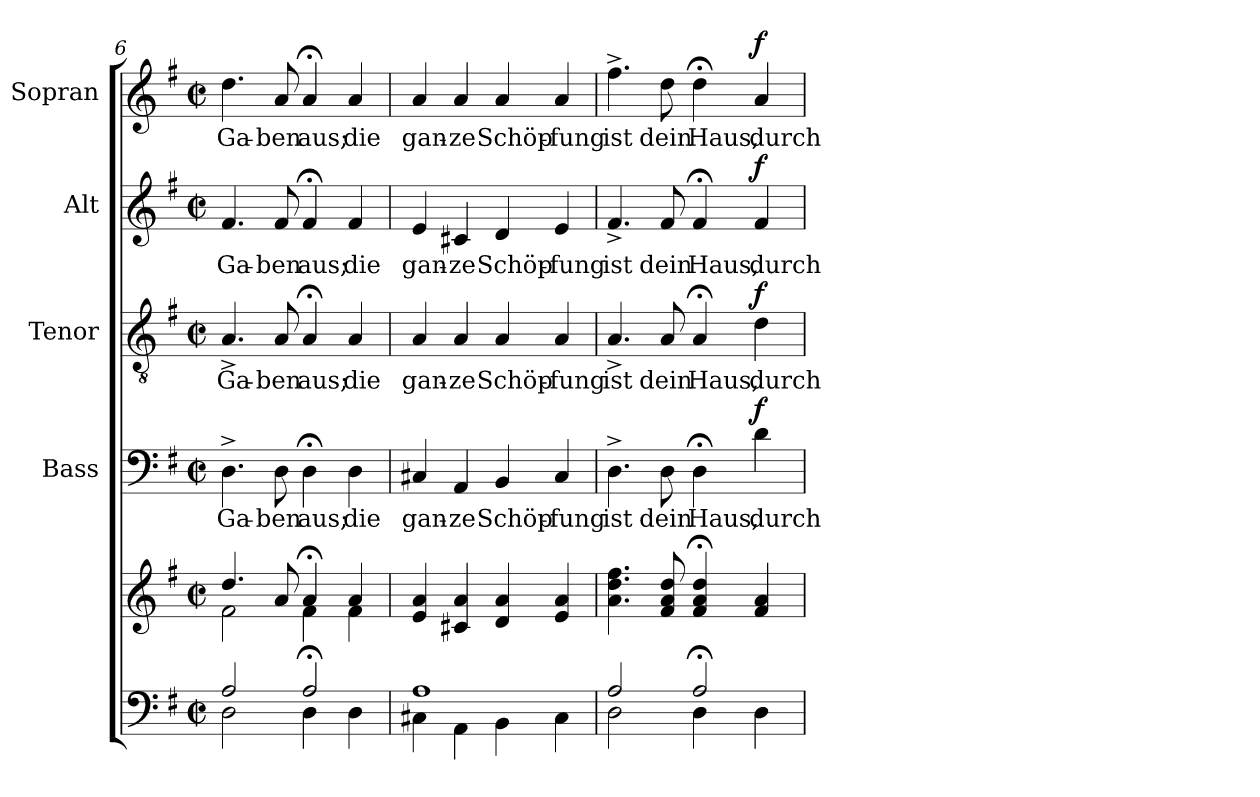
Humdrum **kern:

**kern	**kern	**kern	**text	**dynam	**kern	**text	**dynam	**kern	**text	**dynam	**kern	**text	**dynam
*part5	*part5	*part4	*part4	*part4	*part3	*part3	*part3	*part2	*part2	*part2	*part1	*part1	*part1
*staff6	*staff5	*staff4	*staff4	*staff4	*staff3	*staff3	*staff3	*staff2	*staff2	*staff2	*staff1	*staff1	*staff1
*	*	*I"Bass	*	*	*I"Tenor	*	*	*I"Alt	*	*	*I"Sopran	*	*
*	*	*I'B.	*	*	*I'T.	*	*	*I'A.	*	*	*I'S.	*	*
*clefF4	*clefG2	*clefF4	*	*	*clefGv2	*	*	*clefG2	*	*	*clefG2	*	*
*k[f#]	*k[f#]	*k[f#]	*	*	*k[f#]	*	*	*k[f#]	*	*	*k[f#]	*	*
*G:	*G:	*G:	*	*	*G:	*	*	*G:	*	*	*G:	*	*
*M2/2	*M2/2	*M2/2	*	*	*M2/2	*	*	*M2/2	*	*	*M2/2	*	*
*met(c|)	*met(c|)	*met(c|)	*	*	*met(c|)	*	*	*met(c|)	*	*	*met(c|)	*	*
=6	=6	=6	=6	=6	=6	=6	=6	=6	=6	=6	=6	=6	=6
*^	*^	*	*	*	*	*	*	*	*	*	*	*	*
!	!	!	!	!	!LO:LY:b	!	!	!LO:LY:b	!	!	!LO:LY:b	!	!	!LO:LY:b	!
2A/	2D\	4.dd/	2f#\	4.D^>\	Ga-	.	4.A^>/	Ga-	.	4.f#/	Ga-	.	4.dd\	Ga-	.
!	!	!	!	!	!LO:LY:b	!	!	!LO:LY:b	!	!	!LO:LY:b	!	!	!LO:LY:b	!
.	.	8a/	.	8D\	-ben	.	8A/	-ben	.	8f#/	-ben	.	8a/	-ben	.
!	!	!	!	!	!LO:LY:b	!	!	!LO:LY:b	!	!	!LO:LY:b	!	!	!LO:LY:b	!
2A;/	4D\	4a;</	4f#\	4D;<\	aus;	.	4A;</	aus;	.	4f#;</	aus;	.	4a;</	aus;	.
!	!	!	!	!	!LO:LY:b	!	!	!LO:LY:b	!	!	!LO:LY:b	!	!	!LO:LY:b	!
.	4D\	4a/	4f#\	4D\	die	.	4A/	die	.	4f#/	die	.	4a/	die	.
!!LO:LB:g=z
=7	=7	=7	=7	=7	=7	=7	=7	=7	=7	=7	=7	=7	=7	=7	=7
!	!	!	!	!	!LO:LY:b	!	!	!LO:LY:b	!	!	!LO:LY:b	!	!	!LO:LY:b	!
*	*	*v	*v	*	*	*	*	*	*	*	*	*	*	*	*
1A	4C#X\	4e/ 4a/	4C#X/	gan-	.	4A/	gan-	.	4e/	gan-	.	4a/	gan-	.
!	!	!	!	!LO:LY:b	!	!	!LO:LY:b	!	!	!LO:LY:b	!	!	!LO:LY:b	!
.	4AA\	4c#X/ 4a/	4AA/	-ze	.	4A/	-ze	.	4c#X/	-ze	.	4a/	-ze	.
!	!	!	!	!LO:LY:b	!	!	!LO:LY:b	!	!	!LO:LY:b	!	!	!LO:LY:b	!
.	4BB\	4d/ 4a/	4BB/	Schöp-	.	4A/	Schöp-	.	4d/	Schöp-	.	4a/	Schöp-	.
!	!	!	!	!LO:LY:b	!	!	!LO:LY:b	!	!	!LO:LY:b	!	!	!LO:LY:b	!
.	4C#\	4e/ 4a/	4C#/	-fung	.	4A/	-fung	.	4e/	-fung	.	4a/	-fung	.
=8	=8	=8	=8	=8	=8	=8	=8	=8	=8	=8	=8	=8	=8	=8
!	!	!	!	!LO:LY:b	!	!	!LO:LY:b	!	!	!LO:LY:b	!	!	!LO:LY:b	!
2A/	2D\	4.a\ 4.dd\ 4.ff#\	4.D^>\	ist	.	4.A^>/	ist	.	4.f#^>/	ist	.	4.ff#^>\	ist	.
!	!	!	!	!LO:LY:b	!	!	!LO:LY:b	!	!	!LO:LY:b	!	!	!LO:LY:b	!
.	.	8f#/ 8a/ 8dd/	8D\	dein	.	8A/	dein	.	8f#/	dein	.	8dd\	dein	.
!	!	!	!	!LO:LY:b	!	!	!LO:LY:b	!	!	!LO:LY:b	!	!	!LO:LY:b	!
2A;/	4D\	4f#/;< 4a/;< 4dd/;<	4D;<\	Haus,	.	4A;</	Haus,	.	4f#;</	Haus,	.	4dd;<\	Haus,	.
!	!	!	!	!LO:LY:b	!LO:DY:a	!	!LO:LY:b	!LO:DY:a	!	!LO:LY:b	!LO:DY:a	!	!LO:LY:b	!LO:DY:a
.	4D\	4f#/ 4a/	4d\	durch	f	4d\	durch	f	4f#/	durch	f	4a/	durch	f
*v	*v	*	*	*	*	*	*	*	*	*	*	*	*	*
=	=	=	=	=	=	=	=	=	=	=	=	=	=
*-	*-	*-	*-	*-	*-	*-	*-	*-	*-	*-	*-	*-	*-
